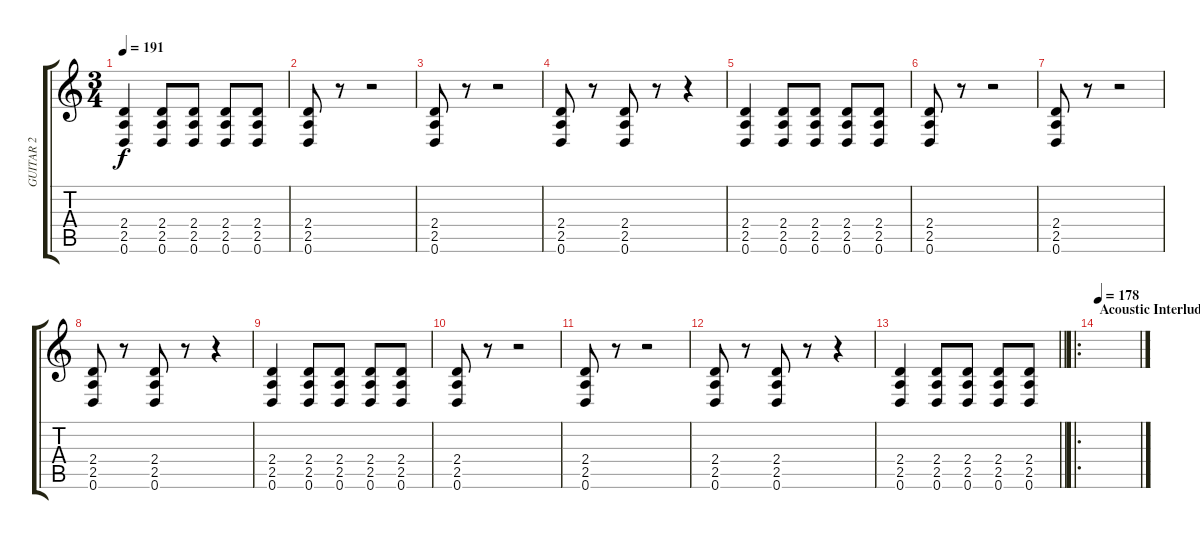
\track ("GUITAR 2" "GUITAR 2") {instrument overdrivenguitar}
\staff {score tabs}
\tuning (D4 A3 F3 C3 G2 D2) {hide}
\ts (3 4)
\tempo 191
\clef g2
\ks c
(2.4 2.5 0.6).4{dy f} (2.4 2.5 0.6).8 (2.4 2.5 0.6).8 (2.4 2.5 0.6).8 (2.4 2.5 0.6).8 |
(2.4 2.5 0.6).8 r.8 r.2 |
(2.4 2.5 0.6).8 r.8 r.2 |
(2.4 2.5 0.6).8 r.8 (2.4 2.5 0.6).8 r.8 r.4 |
(2.4 2.5 0.6).4 (2.4 2.5 0.6).8 (2.4 2.5 0.6).8 (2.4 2.5 0.6).8 (2.4 2.5 0.6).8 |
(2.4 2.5 0.6).8 r.8 r.2 |
(2.4 2.5 0.6).8 r.8 r.2 |
(2.4 2.5 0.6).8 r.8 (2.4 2.5 0.6).8 r.8 r.4 |
(2.4 2.5 0.6).4 (2.4 2.5 0.6).8 (2.4 2.5 0.6).8 (2.4 2.5 0.6).8 (2.4 2.5 0.6).8 |
(2.4 2.5 0.6).8 r.8 r.2 |
(2.4 2.5 0.6).8 r.8 r.2 |
(2.4 2.5 0.6).8 r.8 (2.4 2.5 0.6).8 r.8 r.4 |
\barLineRight lightlight
(2.4 2.5 0.6).4 (2.4 2.5 0.6).8 (2.4 2.5 0.6).8 (2.4 2.5 0.6).8 (2.4 2.5 0.6).8 |
\ro
\section ("" "Acoustic Interlude")
\tempo 178
